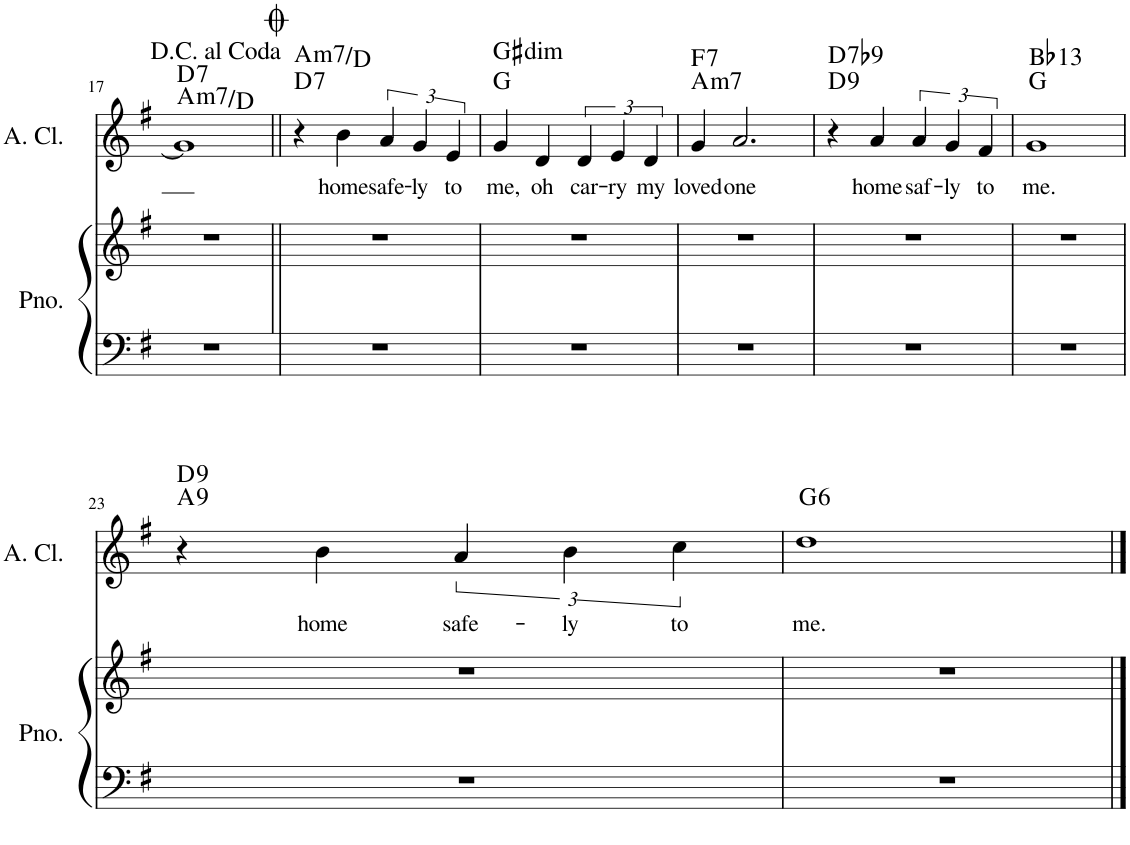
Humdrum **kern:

**kern	**kern	**kern	**text	**harte
*part2	*part2	*part1	*part1	*part1
*staff3	*staff2	*staff1	*staff1	*
*I"Piano	*	*I"Alto Clarinet	*	*
*I'Pno.	*	*I'A. Cl.	*	*
!!LO:PB:g=z
*clefF4	*clefG2	*clefG2	*	*
*	*	*Trd1c2	*	*
*k[f#]	*k[f#]	*k[f#]	*	*
*M4/4	*M4/4	*M4/4	*	*
=17	=17	=17	=17	=17
!	!	!	!	!LO:H:n=1:kt=m7
!	!	!	!	!LO:H:n=2:kt=7
1r	1r	1g]	.	A:min7/4 D:7
=18||	=18||	=18||	=18||	=18||
!	!	!	!	!LO:H:n=1:kt=7
!	!	!	!	!LO:H:n=2:kt=m7
1r	1r	4r	.	D:7 A:min7/4
!	!	!	!LO:LY:b	!
.	.	4b\	home	.
!	!	!	!LO:LY:b	!
.	.	6a/	safe-	.
!	!	!	!LO:LY:b	!
.	.	6g/	-ly	.
!	!	!	!LO:LY:b	!
.	.	6e/	to	.
=19	=19	=19	=19	=19
!	!	!	!LO:LY:b	!LO:H:n=2:kt=dim
1r	1r	4g/	me,	G:maj G#:dim
!	!	!	!LO:LY:b	!
.	.	4d/	oh	.
!	!	!	!LO:LY:b	!
.	.	6d/	car-	.
!	!	!	!LO:LY:b	!
.	.	6e/	-ry	.
!	!	!	!LO:LY:b	!
.	.	6d/	my	.
=20	=20	=20	=20	=20
!	!	!	!LO:LY:b	!LO:H:n=1:kt=m7
!	!	!	!	!LO:H:n=2:kt=7
1r	1r	4g/	loved	A:min7 F:7
!	!	!	!LO:LY:b	!
.	.	2.a/	one	.
=21	=21	=21	=21	=21
!	!	!	!	!LO:H:n=1:kt=9
!	!	!	!	!LO:H:n=2:kt=7
1r	1r	4r	.	D:9 D:7(b9)
!	!	!	!LO:LY:b	!
.	.	4a/	home	.
!	!	!	!LO:LY:b	!
.	.	6a/	saf-	.
!	!	!	!LO:LY:b	!
.	.	6g/	-ly	.
!	!	!	!LO:LY:b	!
.	.	6f#/	to	.
=22	=22	=22	=22	=22
!	!	!	!LO:LY:b	!LO:H:n=2:kt=13
1r	1r	1g	me.	G:maj Bb:9(11,13)
!!LO:LB:g=z
=23	=23	=23	=23	=23
!	!	!	!	!LO:H:n=1:kt=9
!	!	!	!	!LO:H:n=2:kt=9
1r	1r	4r	.	A:9 D:9
!	!	!	!LO:LY:b	!
.	.	4b\	home	.
!	!	!	!LO:LY:b	!
.	.	6a/	safe-	.
!	!	!	!LO:LY:b	!
.	.	6b\	-ly	.
!	!	!	!LO:LY:b	!
.	.	6cc\	to	.
=24	=24	=24	=24	=24
!	!	!	!LO:LY:b	!LO:H:kt=6
1r	1r	1dd	me.	G:maj6
==	==	==	==	==
*-	*-	*-	*-	*-
